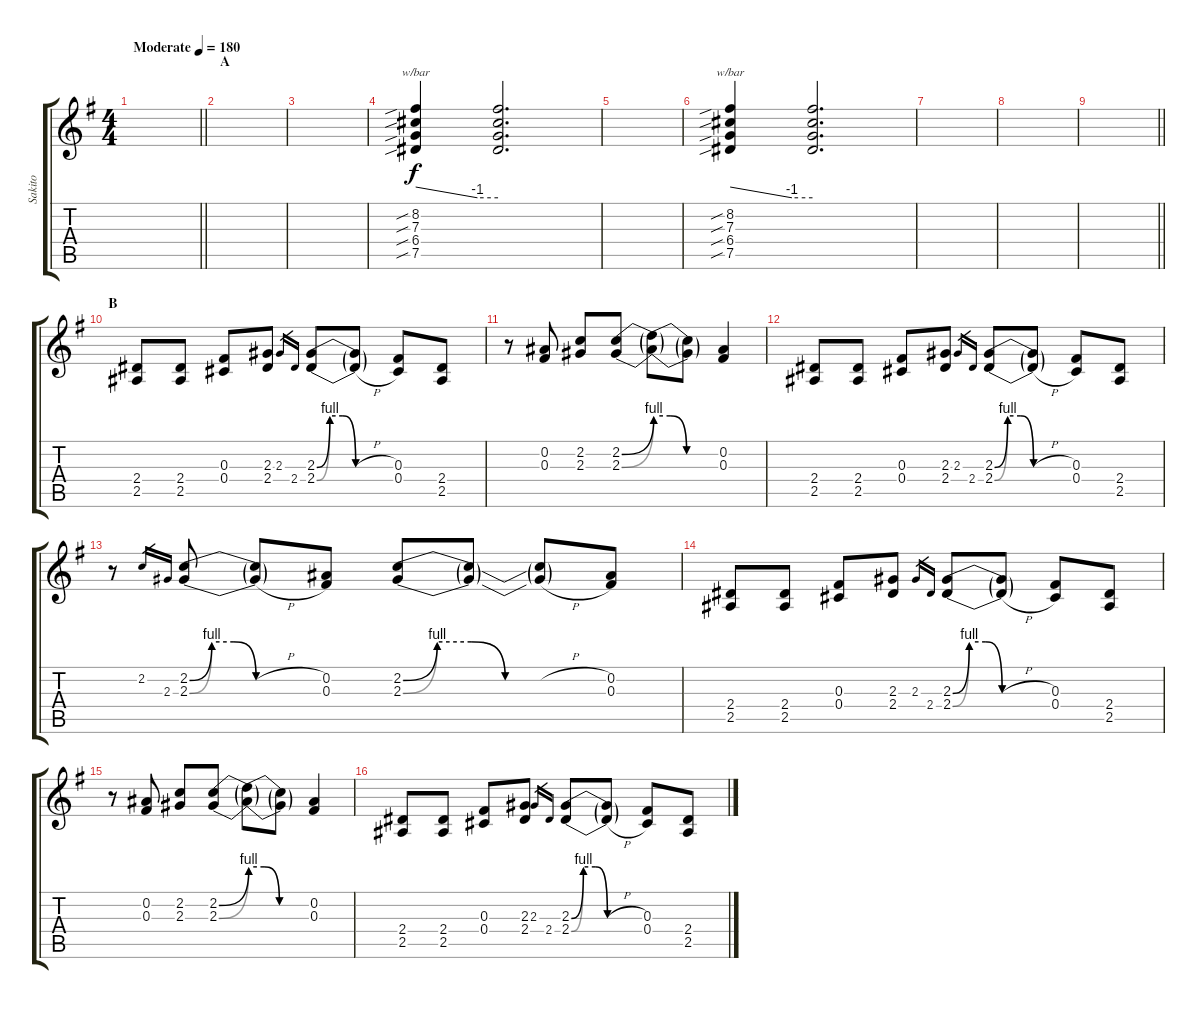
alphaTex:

\track ("Sakito" "Sakito") {instrument distortionguitar}
\staff {score tabs}
\tuning (Eb4 Bb3 Gb3 Db3 Ab2 Eb2) {hide}
\ts (4 4)
\tempo (180 "Moderate")
\clef g2
\barLineRight lightlight
\ks g
|
\section ("" "A")
|
|
(8.2{sib} 7.3{sib} 6.4{sib} 7.5{sib}).4{tbe (custom default 0 0 45 -4 60 -4)} (8.2{t} 7.3{t} 6.4{t} 7.5{t}).2{d} |
|
(8.2{sib} 7.3{sib} 6.4{sib} 7.5{sib}).4{tbe (custom default 0 0 45 -4 60 -4)} (8.2{t} 7.3{t} 6.4{t} 7.5{t}).2{d} |
|
|
\barLineRight lightlight
|
\section ("" "B")
(2.4 2.5).8 (2.4 2.5).8 (0.3 0.4).8 (2.3 2.4).8 2.3.16{gr} 2.4.16{gr} (2.3{be (custom 0 0 10 4 20 4 30 0 60 0)} 2.4{be (custom 0 0 10 4 20 4 30 0 60 0)}).8 (2.3{h t} 2.4{h t}).8 (0.3 0.4).8 (2.4 2.5).8 |
r.8 (0.2 0.3).8 (2.2 2.3).8 (2.2{be (bend 0 0 60 4)} 2.3{be (bend 0 0 60 4)}).8 (2.2{be (custom 0 4 15 4 30 0 60 0) t} 2.3{be (custom 0 4 15 4 30 0 60 0) t}).8 (2.2{t} 2.3{t}).8 (0.2 0.3).4 |
(2.4 2.5).8 (2.4 2.5).8 (0.3 0.4).8 (2.3 2.4).8 2.3.16{gr} 2.4.16{gr} (2.3{be (custom 0 0 10 4 20 4 30 0 60 0)} 2.4{be (custom 0 0 10 4 20 4 30 0 60 0)}).8 (2.3{h t} 2.4{h t}).8 (0.3 0.4).8 (2.4 2.5).8 |
r.8 2.2.16{gr} 2.3.16{gr} (2.2{be (custom 0 0 10 4 20 4 30 0 60 0)} 2.3{be (custom 0 0 10 4 20 4 30 0 60 0)}).8 (2.2{h t} 2.3{h t}).8 (0.2 0.3).8 (2.2{be (custom 0 0 10 4 20 4 30 0 60 0)} 2.3{be (custom 0 0 10 4 20 4 30 0 60 0)}).8 (2.2{t} 2.3{t}).8 (2.2{h t} 2.3{h t}).8 (0.2 0.3).8 |
(2.4 2.5).8 (2.4 2.5).8 (0.3 0.4).8 (2.3 2.4).8 2.3.16{gr} 2.4.16{gr} (2.3{be (custom 0 0 10 4 20 4 30 0 60 0)} 2.4{be (custom 0 0 10 4 20 4 30 0 60 0)}).8 (2.3{h t} 2.4{h t}).8 (0.3 0.4).8 (2.4 2.5).8 |
r.8 (0.2 0.3).8 (2.2 2.3).8 (2.2{be (bend 0 0 60 4)} 2.3{be (bend 0 0 60 4)}).8 (2.2{be (custom 0 4 15 4 30 0 60 0) t} 2.3{be (custom 0 4 15 4 30 0 60 0) t}).8 (2.2{t} 2.3{t}).8 (0.2 0.3).4 |
(2.4 2.5).8 (2.4 2.5).8 (0.3 0.4).8 (2.3 2.4).8 2.3.16{gr} 2.4.16{gr} (2.3{be (custom 0 0 10 4 20 4 30 0 60 0)} 2.4{be (custom 0 0 10 4 20 4 30 0 60 0)}).8 (2.3{h t} 2.4{h t}).8 (0.3 0.4).8 (2.4 2.5).8
